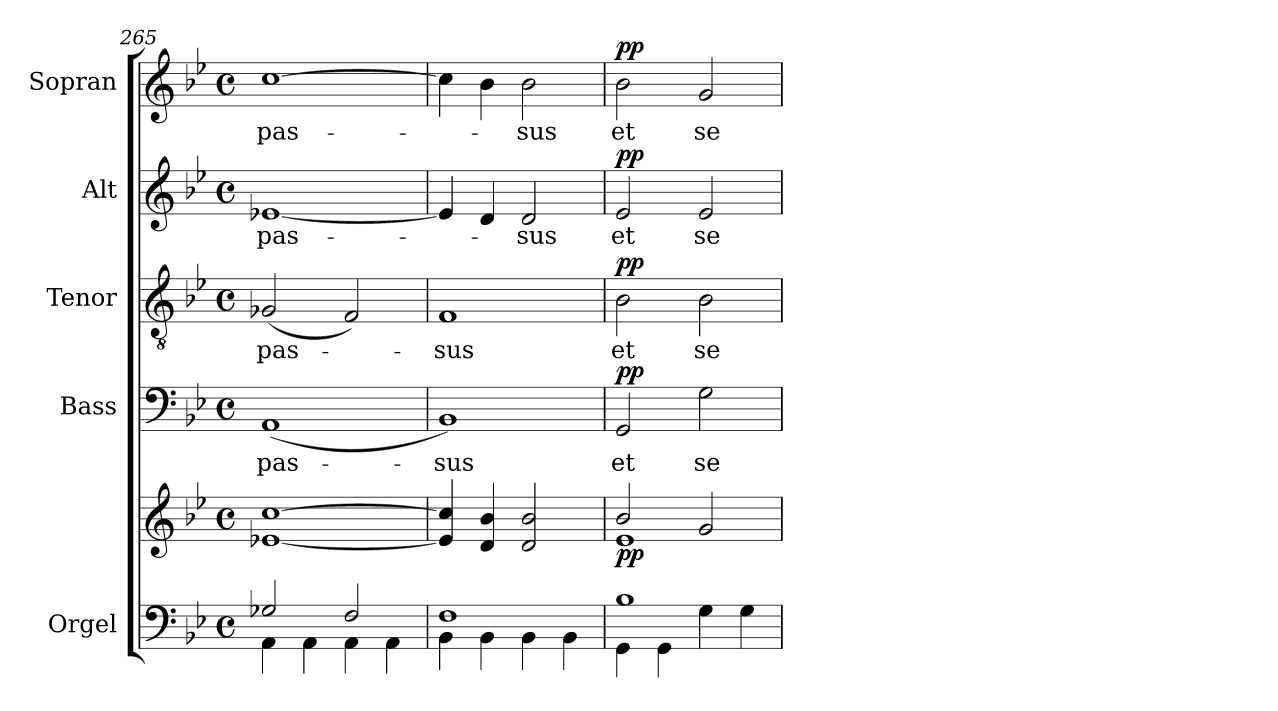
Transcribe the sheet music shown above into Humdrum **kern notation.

**kern	**kern	**dynam	**kern	**text	**dynam	**kern	**text	**dynam	**kern	**text	**dynam	**kern	**text	**dynam
*part5	*part5	*part5	*part4	*part4	*part4	*part3	*part3	*part3	*part2	*part2	*part2	*part1	*part1	*part1
*staff6	*staff5	*staff5/6	*staff4	*staff4	*staff4	*staff3	*staff3	*staff3	*staff2	*staff2	*staff2	*staff1	*staff1	*staff1
*I"Orgel	*	*	*I"Bass	*	*	*I"Tenor	*	*	*I"Alt	*	*	*I"Sopran	*	*
*I'Org.	*	*	*I'B.	*	*	*I'T.	*	*	*I'A.	*	*	*I'S.	*	*
*clefF4	*clefG2	*	*clefF4	*	*	*clefGv2	*	*	*clefG2	*	*	*clefG2	*	*
*k[b-e-]	*k[b-e-]	*	*k[b-e-]	*	*	*k[b-e-]	*	*	*k[b-e-]	*	*	*k[b-e-]	*	*
*B-:	*B-:	*	*B-:	*	*	*B-:	*	*	*B-:	*	*	*B-:	*	*
*M4/4	*M4/4	*	*M4/4	*	*	*M4/4	*	*	*M4/4	*	*	*M4/4	*	*
*met(c)	*met(c)	*	*met(c)	*	*	*met(c)	*	*	*met(c)	*	*	*met(c)	*	*
=265	=265	=265	=265	=265	=265	=265	=265	=265	=265	=265	=265	=265	=265	=265
*^	*	*	*	*	*	*	*	*	*	*	*	*	*	*
!	!	!	!	!	!LO:LY:b	!	!	!LO:LY:b	!	!	!LO:LY:b	!	!	!LO:LY:b	!
2G-X/	4AA\	[1e-X [1cc	.	(<1AA	pas-	.	(<2G-X/	pas-	.	[1e-X	pas-	.	[1cc	pas-	.
.	4AA\	.	.	.	.	.	.	.	.	.	.	.	.	.	.
2F/	4AA\	.	.	.	.	.	2F/)	.	.	.	.	.	.	.	.
.	4AA\	.	.	.	.	.	.	.	.	.	.	.	.	.	.
=266	=266	=266	=266	=266	=266	=266	=266	=266	=266	=266	=266	=266	=266	=266	=266
!	!	!	!	!	!LO:LY:b	!	!	!LO:LY:b	!	!	!	!	!	!	!
1F	4BB-\	4e-/] 4cc/]	.	1BB-)	-sus	.	1F	-sus	.	4e-/]	.	.	4cc\]	.	.
.	4BB-\	4d/ 4b-/	.	.	.	.	.	.	.	4d/	.	.	4b-\	.	.
!	!	!	!	!	!	!	!	!	!	!	!LO:LY:b	!	!	!LO:LY:b	!
.	4BB-\	2d/ 2b-/	.	.	.	.	.	.	.	2d/	-sus	.	2b-\	-sus	.
.	4BB-\	.	.	.	.	.	.	.	.	.	.	.	.	.	.
!!LO:LB:g=z
=267	=267	=267	=267	=267	=267	=267	=267	=267	=267	=267	=267	=267	=267	=267	=267
*	*	*^	*	*	*	*	*	*	*	*	*	*	*	*	*
!	!	!	!	!LO:DY:b	!	!LO:LY:b	!LO:DY:a	!	!LO:LY:b	!LO:DY:a	!	!LO:LY:b	!LO:DY:a	!	!LO:LY:b	!LO:DY:a
1B-	4GG\	2b-/	1e-	pp	2GG/	et	pp	2B-\	et	pp	2e-/	et	pp	2b-\	et	pp
.	4GG\	.	.	.	.	.	.	.	.	.	.	.	.	.	.	.
!	!	!	!	!	!	!LO:LY:b	!	!	!LO:LY:b	!	!	!LO:LY:b	!	!	!LO:LY:b	!
.	4G\	2g/	.	.	2G\	se-	.	2B-\	se-	.	2e-/	se-	.	2g/	se-	.
.	4G\	.	.	.	.	.	.	.	.	.	.	.	.	.	.	.
*v	*v	*	*	*	*	*	*	*	*	*	*	*	*	*	*	*
*	*v	*v	*	*	*	*	*	*	*	*	*	*	*	*	*
=	=	=	=	=	=	=	=	=	=	=	=	=	=	=
*-	*-	*-	*-	*-	*-	*-	*-	*-	*-	*-	*-	*-	*-	*-
